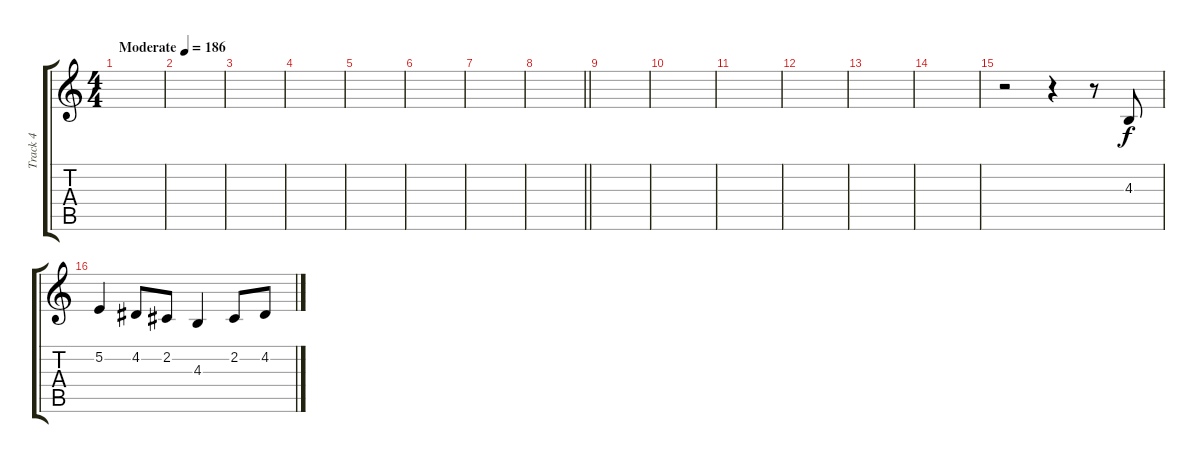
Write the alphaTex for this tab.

\track ("Track 4" "Track 4") {instrument trombone}
\staff {score tabs}
\tuning (E4 B3 G3 D3 A2 E2) {hide}
\ts (4 4)
\tempo (186 "Moderate")
\clef g2
\ks c
|
|
|
|
|
|
|
\barLineRight lightlight
|
|
|
|
|
|
|
r.2 r.4 r.8 4.3.8 |
5.2.4 4.2.8 2.2.8 4.3.4 2.2.8 4.2.8
